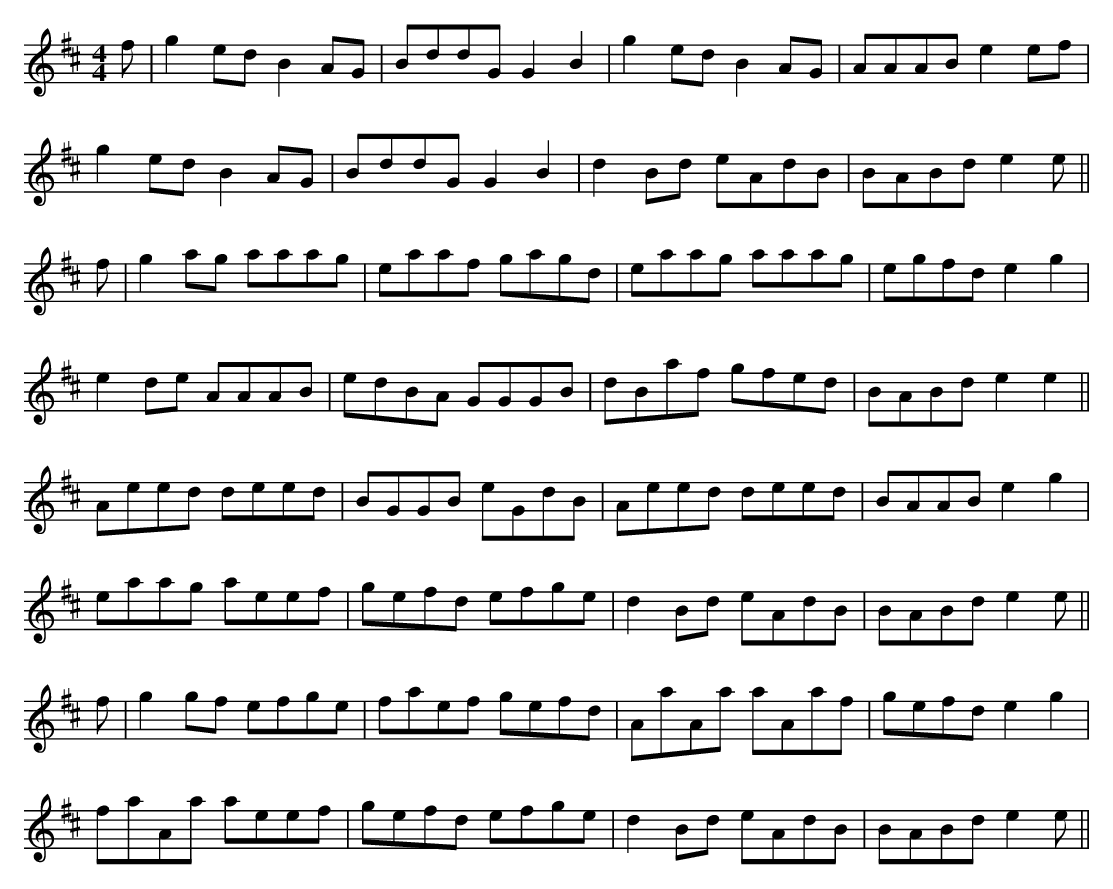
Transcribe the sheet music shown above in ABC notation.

X:1
M:4/4
K:Amix
f|g2ed B2AG|BddG G2B2|g2ed B2AG|AAAB e2ef|
g2ed B2AG|BddG G2B2|d2Bd eAdB|BABd e2e||
f|g2ag aaag|eaaf gagd|eaag aaag|egfd e2g2|
e2de AAAB|edBA GGGB|dBaf gfed|BABd e2e2||
Aeed deed|BGGB eGdB|Aeed deed|BAAB e2g2|
eaag aeef|gefd efge|d2Bd eAdB|BABd e2e||
f|g2gf efge|faef gefd|AaAa aAaf|gefd e2g2|
faAa aeef|gefd efge|d2Bd eAdB|BABd e2e||
